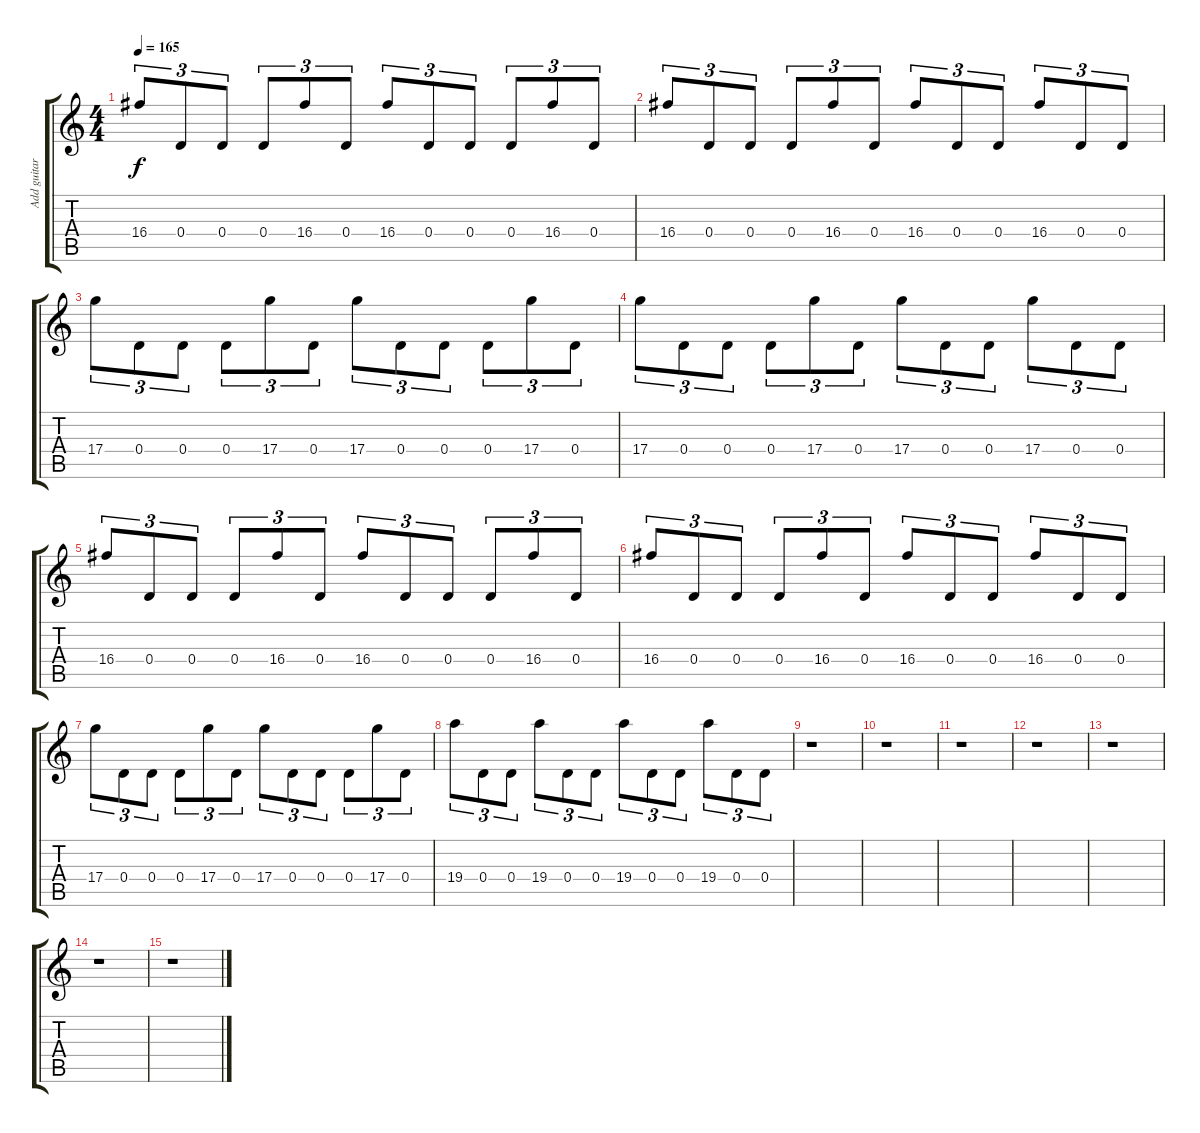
\track ("Add guitar 3" "Add guitar") {instrument distortionguitar}
\staff {score tabs}
\tuning (E4 B3 G3 D3 A2 D2) {hide}
\ts (4 4)
\tempo 165
\clef g2
\ks c
16.4.8{tu (3 2) dy f} 0.4.8{tu (3 2)} 0.4.8{tu (3 2)} 0.4.8{tu (3 2)} 16.4.8{tu (3 2)} 0.4.8{tu (3 2)} 16.4.8{tu (3 2)} 0.4.8{tu (3 2)} 0.4.8{tu (3 2)} 0.4.8{tu (3 2)} 16.4.8{tu (3 2)} 0.4.8{tu (3 2)} |
16.4.8{tu (3 2)} 0.4.8{tu (3 2)} 0.4.8{tu (3 2)} 0.4.8{tu (3 2)} 16.4.8{tu (3 2)} 0.4.8{tu (3 2)} 16.4.8{tu (3 2)} 0.4.8{tu (3 2)} 0.4.8{tu (3 2)} 16.4.8{tu (3 2)} 0.4.8{tu (3 2)} 0.4.8{tu (3 2)} |
17.4.8{tu (3 2)} 0.4.8{tu (3 2)} 0.4.8{tu (3 2)} 0.4.8{tu (3 2)} 17.4.8{tu (3 2)} 0.4.8{tu (3 2)} 17.4.8{tu (3 2)} 0.4.8{tu (3 2)} 0.4.8{tu (3 2)} 0.4.8{tu (3 2)} 17.4.8{tu (3 2)} 0.4.8{tu (3 2)} |
17.4.8{tu (3 2)} 0.4.8{tu (3 2)} 0.4.8{tu (3 2)} 0.4.8{tu (3 2)} 17.4.8{tu (3 2)} 0.4.8{tu (3 2)} 17.4.8{tu (3 2)} 0.4.8{tu (3 2)} 0.4.8{tu (3 2)} 17.4.8{tu (3 2)} 0.4.8{tu (3 2)} 0.4.8{tu (3 2)} |
16.4.8{tu (3 2)} 0.4.8{tu (3 2)} 0.4.8{tu (3 2)} 0.4.8{tu (3 2)} 16.4.8{tu (3 2)} 0.4.8{tu (3 2)} 16.4.8{tu (3 2)} 0.4.8{tu (3 2)} 0.4.8{tu (3 2)} 0.4.8{tu (3 2)} 16.4.8{tu (3 2)} 0.4.8{tu (3 2)} |
16.4.8{tu (3 2)} 0.4.8{tu (3 2)} 0.4.8{tu (3 2)} 0.4.8{tu (3 2)} 16.4.8{tu (3 2)} 0.4.8{tu (3 2)} 16.4.8{tu (3 2)} 0.4.8{tu (3 2)} 0.4.8{tu (3 2)} 16.4.8{tu (3 2)} 0.4.8{tu (3 2)} 0.4.8{tu (3 2)} |
17.4.8{tu (3 2)} 0.4.8{tu (3 2)} 0.4.8{tu (3 2)} 0.4.8{tu (3 2)} 17.4.8{tu (3 2)} 0.4.8{tu (3 2)} 17.4.8{tu (3 2)} 0.4.8{tu (3 2)} 0.4.8{tu (3 2)} 0.4.8{tu (3 2)} 17.4.8{tu (3 2)} 0.4.8{tu (3 2)} |
19.4.8{tu (3 2)} 0.4.8{tu (3 2)} 0.4.8{tu (3 2)} 19.4.8{tu (3 2)} 0.4.8{tu (3 2)} 0.4.8{tu (3 2)} 19.4.8{tu (3 2)} 0.4.8{tu (3 2)} 0.4.8{tu (3 2)} 19.4.8{tu (3 2)} 0.4.8{tu (3 2)} 0.4.8{tu (3 2)} |
r.1 |
r.1 |
r.1 |
r.1 |
r.1 |
r.1 |
r.1
